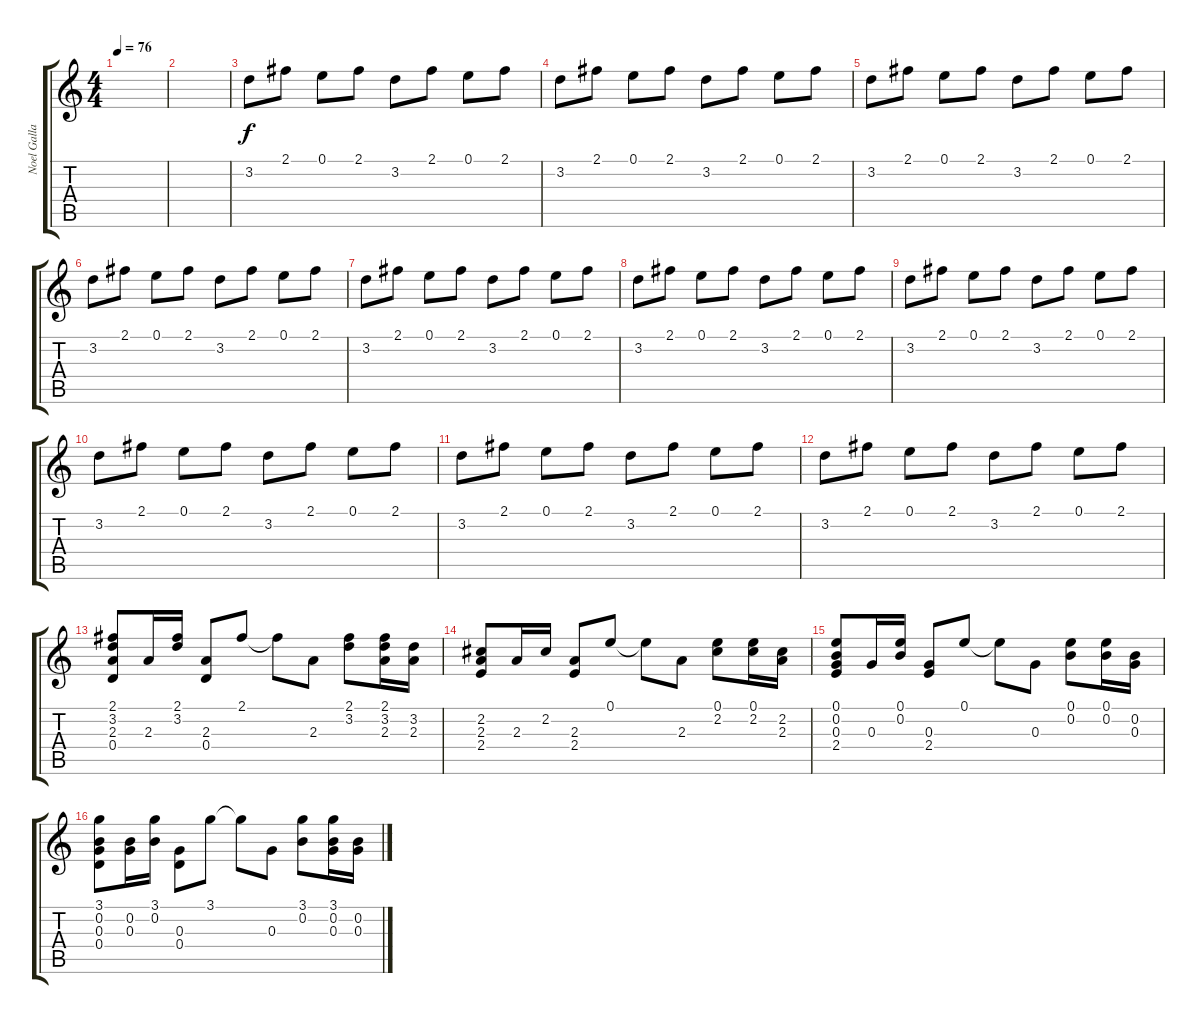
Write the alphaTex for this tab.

\track ("Noel Gallagher" "Noel Galla") {instrument electricguitarjazz}
\staff {score tabs}
\tuning (E4 B3 G3 D3 A2 E2) {hide}
\ts (4 4)
\tempo 76
\clef g2
\ks c
|
|
3.2.8{volume 14 instrument acousticguitarsteel} 2.1.8 0.1.8 2.1.8 3.2.8 2.1.8 0.1.8 2.1.8 |
3.2.8 2.1.8 0.1.8 2.1.8 3.2.8 2.1.8 0.1.8 2.1.8 |
3.2.8 2.1.8 0.1.8 2.1.8 3.2.8 2.1.8 0.1.8 2.1.8 |
3.2.8{volume 11 instrument acousticguitarsteel} 2.1.8 0.1.8 2.1.8 3.2.8 2.1.8 0.1.8 2.1.8 |
3.2.8 2.1.8 0.1.8 2.1.8 3.2.8 2.1.8 0.1.8 2.1.8 |
3.2.8 2.1.8 0.1.8 2.1.8 3.2.8 2.1.8 0.1.8 2.1.8 |
3.2.8 2.1.8 0.1.8 2.1.8 3.2.8 2.1.8 0.1.8 2.1.8 |
3.2.8 2.1.8 0.1.8 2.1.8 3.2.8 2.1.8 0.1.8 2.1.8 |
3.2.8 2.1.8 0.1.8 2.1.8 3.2.8 2.1.8 0.1.8 2.1.8 |
3.2.8 2.1.8 0.1.8 2.1.8 3.2.8 2.1.8 0.1.8 2.1.8 |
(2.1 3.2 2.3 0.4).8{volume 9 instrument acousticguitarsteel} 2.3.16 (2.1 3.2).16 (2.3 0.4).8 2.1.8 2.1{t}.8 2.3.8 (2.1 3.2).8 (2.1 3.2 2.3).16 (3.2 2.3).16 |
(2.2 2.3 2.4).8{volume 9 instrument acousticguitarsteel} 2.3.16 2.2.16 (2.3 2.4).8 0.1.8 0.1{t}.8 2.3.8 (0.1 2.2).8 (0.1 2.2).16 (2.2 2.3).16 |
(0.1 0.2 0.3 2.4).8{volume 9 instrument acousticguitarsteel} 0.3.16 (0.1 0.2).16 (0.3 2.4).8 0.1.8 0.1{t}.8 0.3.8 (0.1 0.2).8 (0.1 0.2).16 (0.2 0.3).16 |
(3.1 0.2 0.3 0.4).8{volume 9 instrument acousticguitarsteel} (0.2 0.3).16 (3.1 0.2).16 (0.3 0.4).8 3.1.8 3.1{t}.8 0.3.8 (3.1 0.2).8 (3.1 0.2 0.3).16 (0.2 0.3).16
